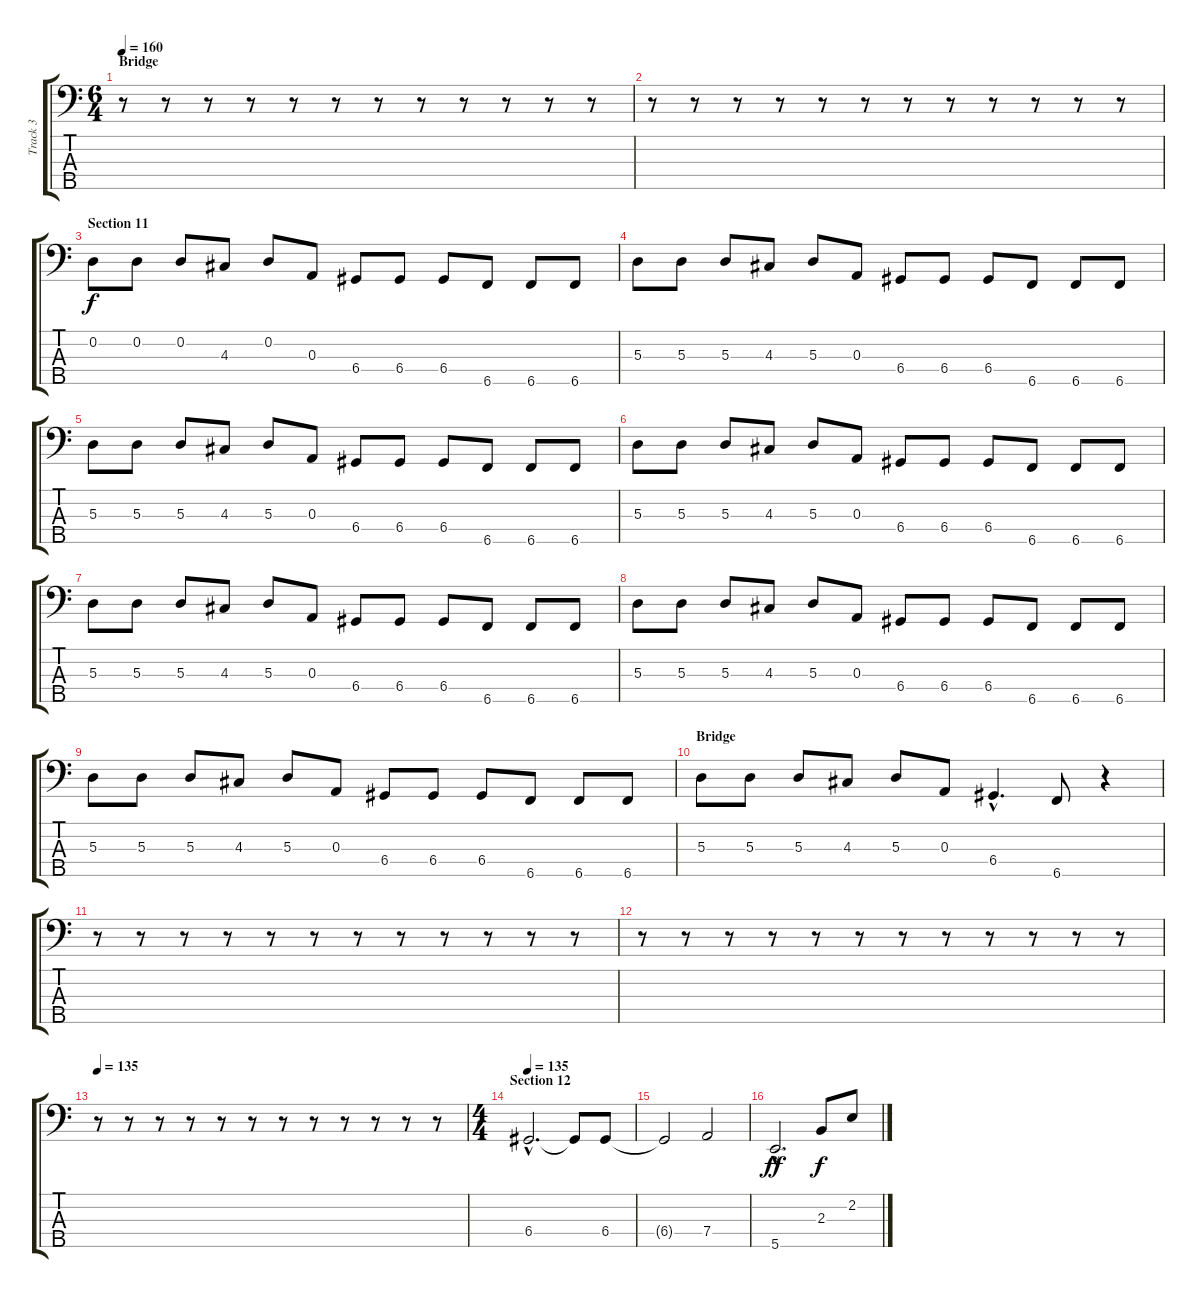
\track ("Track 3" "Track 3") {instrument electricbassfinger}
\staff {score tabs}
\tuning (G2 D2 A1 D1 B0) {hide}
\ts (6 4)
\section ("" "Bridge")
\tempo 160
\clef f4
\ks c
r.8{dy f} r.8 r.8 r.8 r.8 r.8 r.8 r.8 r.8 r.8 r.8 r.8 |
r.8 r.8 r.8 r.8 r.8 r.8 r.8 r.8 r.8 r.8 r.8 r.8 |
\section ("" "Section 11")
0.2.8 0.2.8 0.2.8 4.3.8 0.2.8 0.3.8 6.4.8 6.4.8 6.4.8 6.5.8 6.5.8 6.5.8 |
5.3.8 5.3.8 5.3.8 4.3.8 5.3.8 0.3.8 6.4.8 6.4.8 6.4.8 6.5.8 6.5.8 6.5.8 |
5.3.8 5.3.8 5.3.8 4.3.8 5.3.8 0.3.8 6.4.8 6.4.8 6.4.8 6.5.8 6.5.8 6.5.8 |
5.3.8 5.3.8 5.3.8 4.3.8 5.3.8 0.3.8 6.4.8 6.4.8 6.4.8 6.5.8 6.5.8 6.5.8 |
5.3.8 5.3.8 5.3.8 4.3.8 5.3.8 0.3.8 6.4.8 6.4.8 6.4.8 6.5.8 6.5.8 6.5.8 |
5.3.8 5.3.8 5.3.8 4.3.8 5.3.8 0.3.8 6.4.8 6.4.8 6.4.8 6.5.8 6.5.8 6.5.8 |
5.3.8 5.3.8 5.3.8 4.3.8 5.3.8 0.3.8 6.4.8 6.4.8 6.4.8 6.5.8 6.5.8 6.5.8 |
\section ("" "Bridge")
5.3.8 5.3.8 5.3.8 4.3.8 5.3.8 0.3.8 6.4{hac}.4{d} 6.5.8 r.4 |
r.8 r.8 r.8 r.8 r.8 r.8 r.8 r.8 r.8 r.8 r.8 r.8 |
r.8 r.8 r.8 r.8 r.8 r.8 r.8 r.8 r.8 r.8 r.8 r.8 |
\tempo 135
r.8 r.8 r.8 r.8 r.8 r.8 r.8 r.8 r.8 r.8 r.8 r.8 |
\ts (4 4)
\section ("" "Section 12")
\tempo 135
6.4{hac}.2{d} 6.4{t}.8 6.4.8 |
6.4{t}.2 7.4.2 |
5.5{hac}.2{d dy ff} 2.3.8{dy f} 2.2.8
